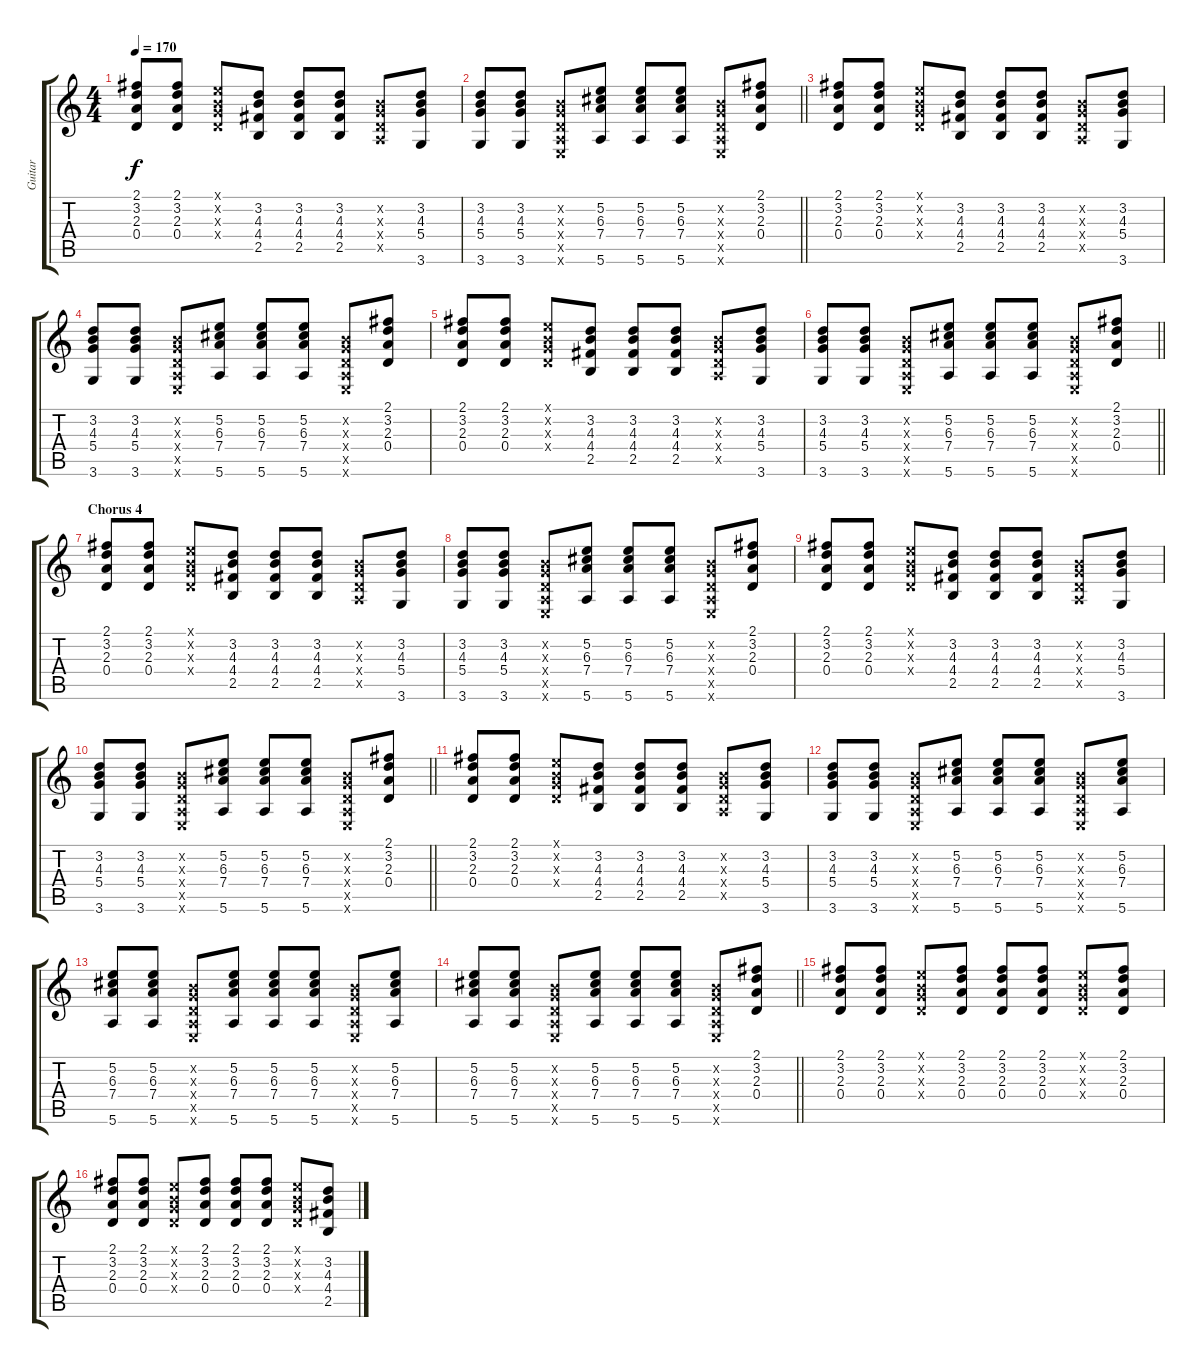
\track ("Guitar" "Guitar") {instrument acousticguitarsteel}
\staff {score tabs}
\tuning (E4 B3 G3 D3 A2 E2) {hide}
\ts (4 4)
\tempo 170
\clef g2
\ks c
(2.1 3.2 2.3 0.4).8{dy f} (2.1 3.2 2.3 0.4).8 (0.1{x} 0.2{x} 0.3{x} 0.4{x}).8 (3.2 4.3 4.4 2.5).8 (3.2 4.3 4.4 2.5).8 (3.2 4.3 4.4 2.5).8 (0.2{x} 0.3{x} 0.4{x} 0.5{x}).8 (3.2 4.3 5.4 3.6).8 |
\barLineRight lightlight
(3.2 4.3 5.4 3.6).8 (3.2 4.3 5.4 3.6).8 (0.2{x} 0.3{x} 0.4{x} 0.5{x} 0.6{x}).8 (5.2 6.3 7.4 5.6).8 (5.2 6.3 7.4 5.6).8 (5.2 6.3 7.4 5.6).8 (0.2{x} 0.3{x} 0.4{x} 0.5{x} 0.6{x}).8 (2.1 3.2 2.3 0.4).8 |
(2.1 3.2 2.3 0.4).8 (2.1 3.2 2.3 0.4).8 (0.1{x} 0.2{x} 0.3{x} 0.4{x}).8 (3.2 4.3 4.4 2.5).8 (3.2 4.3 4.4 2.5).8 (3.2 4.3 4.4 2.5).8 (0.2{x} 0.3{x} 0.4{x} 0.5{x}).8 (3.2 4.3 5.4 3.6).8 |
(3.2 4.3 5.4 3.6).8 (3.2 4.3 5.4 3.6).8 (0.2{x} 0.3{x} 0.4{x} 0.5{x} 0.6{x}).8 (5.2 6.3 7.4 5.6).8 (5.2 6.3 7.4 5.6).8 (5.2 6.3 7.4 5.6).8 (0.2{x} 0.3{x} 0.4{x} 0.5{x} 0.6{x}).8 (2.1 3.2 2.3 0.4).8 |
(2.1 3.2 2.3 0.4).8 (2.1 3.2 2.3 0.4).8 (0.1{x} 0.2{x} 0.3{x} 0.4{x}).8 (3.2 4.3 4.4 2.5).8 (3.2 4.3 4.4 2.5).8 (3.2 4.3 4.4 2.5).8 (0.2{x} 0.3{x} 0.4{x} 0.5{x}).8 (3.2 4.3 5.4 3.6).8 |
\barLineRight lightlight
(3.2 4.3 5.4 3.6).8 (3.2 4.3 5.4 3.6).8 (0.2{x} 0.3{x} 0.4{x} 0.5{x} 0.6{x}).8 (5.2 6.3 7.4 5.6).8 (5.2 6.3 7.4 5.6).8 (5.2 6.3 7.4 5.6).8 (0.2{x} 0.3{x} 0.4{x} 0.5{x} 0.6{x}).8 (2.1 3.2 2.3 0.4).8 |
\section ("" "Chorus 4")
(2.1 3.2 2.3 0.4).8 (2.1 3.2 2.3 0.4).8 (0.1{x} 0.2{x} 0.3{x} 0.4{x}).8 (3.2 4.3 4.4 2.5).8 (3.2 4.3 4.4 2.5).8 (3.2 4.3 4.4 2.5).8 (0.2{x} 0.3{x} 0.4{x} 0.5{x}).8 (3.2 4.3 5.4 3.6).8 |
(3.2 4.3 5.4 3.6).8 (3.2 4.3 5.4 3.6).8 (0.2{x} 0.3{x} 0.4{x} 0.5{x} 0.6{x}).8 (5.2 6.3 7.4 5.6).8 (5.2 6.3 7.4 5.6).8 (5.2 6.3 7.4 5.6).8 (0.2{x} 0.3{x} 0.4{x} 0.5{x} 0.6{x}).8 (2.1 3.2 2.3 0.4).8 |
(2.1 3.2 2.3 0.4).8 (2.1 3.2 2.3 0.4).8 (0.1{x} 0.2{x} 0.3{x} 0.4{x}).8 (3.2 4.3 4.4 2.5).8 (3.2 4.3 4.4 2.5).8 (3.2 4.3 4.4 2.5).8 (0.2{x} 0.3{x} 0.4{x} 0.5{x}).8 (3.2 4.3 5.4 3.6).8 |
\barLineRight lightlight
(3.2 4.3 5.4 3.6).8 (3.2 4.3 5.4 3.6).8 (0.2{x} 0.3{x} 0.4{x} 0.5{x} 0.6{x}).8 (5.2 6.3 7.4 5.6).8 (5.2 6.3 7.4 5.6).8 (5.2 6.3 7.4 5.6).8 (0.2{x} 0.3{x} 0.4{x} 0.5{x} 0.6{x}).8 (2.1 3.2 2.3 0.4).8 |
(2.1 3.2 2.3 0.4).8 (2.1 3.2 2.3 0.4).8 (0.1{x} 0.2{x} 0.3{x} 0.4{x}).8 (3.2 4.3 4.4 2.5).8 (3.2 4.3 4.4 2.5).8 (3.2 4.3 4.4 2.5).8 (0.2{x} 0.3{x} 0.4{x} 0.5{x}).8 (3.2 4.3 5.4 3.6).8 |
(3.2 4.3 5.4 3.6).8 (3.2 4.3 5.4 3.6).8 (0.2{x} 0.3{x} 0.4{x} 0.5{x} 0.6{x}).8 (5.2 6.3 7.4 5.6).8 (5.2 6.3 7.4 5.6).8 (5.2 6.3 7.4 5.6).8 (0.2{x} 0.3{x} 0.4{x} 0.5{x} 0.6{x}).8 (5.2 6.3 7.4 5.6).8 |
(5.2 6.3 7.4 5.6).8 (5.2 6.3 7.4 5.6).8 (0.2{x} 0.3{x} 0.4{x} 0.5{x} 0.6{x}).8 (5.2 6.3 7.4 5.6).8 (5.2 6.3 7.4 5.6).8 (5.2 6.3 7.4 5.6).8 (0.2{x} 0.3{x} 0.4{x} 0.5{x} 0.6{x}).8 (5.2 6.3 7.4 5.6).8 |
\barLineRight lightlight
(5.2 6.3 7.4 5.6).8 (5.2 6.3 7.4 5.6).8 (0.2{x} 0.3{x} 0.4{x} 0.5{x} 0.6{x}).8 (5.2 6.3 7.4 5.6).8 (5.2 6.3 7.4 5.6).8 (5.2 6.3 7.4 5.6).8 (0.2{x} 0.3{x} 0.4{x} 0.5{x} 0.6{x}).8 (2.1 3.2 2.3 0.4).8 |
(2.1 3.2 2.3 0.4).8 (2.1 3.2 2.3 0.4).8 (0.1{x} 0.2{x} 0.3{x} 0.4{x}).8 (2.1 3.2 2.3 0.4).8 (2.1 3.2 2.3 0.4).8 (2.1 3.2 2.3 0.4).8 (0.1{x} 0.2{x} 0.3{x} 0.4{x}).8 (2.1 3.2 2.3 0.4).8 |
(2.1 3.2 2.3 0.4).8 (2.1 3.2 2.3 0.4).8 (0.1{x} 0.2{x} 0.3{x} 0.4{x}).8 (2.1 3.2 2.3 0.4).8 (2.1 3.2 2.3 0.4).8 (2.1 3.2 2.3 0.4).8 (0.1{x} 0.2{x} 0.3{x} 0.4{x}).8 (3.2 4.3 4.4 2.5).8
